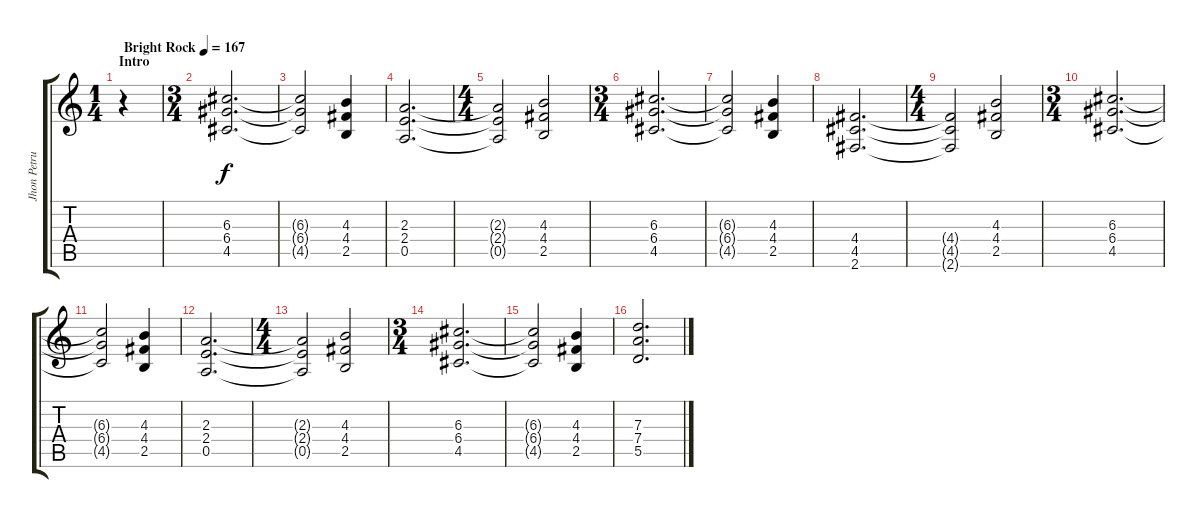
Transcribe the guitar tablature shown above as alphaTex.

\track ("Jhon Petrucci" "Jhon Petru") {instrument distortionguitar}
\staff {score tabs}
\tuning (E4 B3 G3 D3 A2 E2) {hide}
\ts (1 4)
\section ("" "Intro")
\tempo (167 "Bright Rock")
\clef g2
\ks c
r.4{dy f instrument distortionguitar} |
\ts (3 4)
(6.3 6.4 4.5).2{d} |
(6.3{t} 6.4{t} 4.5{t}).2 (4.3 4.4 2.5).4 |
(2.3 2.4 0.5).2{d} |
\ts (4 4)
(2.3{t} 2.4{t} 0.5{t}).2 (4.3 4.4 2.5).2 |
\ts (3 4)
(6.3 6.4 4.5).2{d} |
(6.3{t} 6.4{t} 4.5{t}).2 (4.3 4.4 2.5).4 |
(4.4 4.5 2.6).2{d} |
\ts (4 4)
(4.4{t} 4.5{t} 2.6{t}).2 (4.3 4.4 2.5).2 |
\ts (3 4)
(6.3 6.4 4.5).2{d} |
(6.3{t} 6.4{t} 4.5{t}).2 (4.3 4.4 2.5).4 |
(2.3 2.4 0.5).2{d} |
\ts (4 4)
(2.3{t} 2.4{t} 0.5{t}).2 (4.3 4.4 2.5).2 |
\ts (3 4)
(6.3 6.4 4.5).2{d} |
(6.3{t} 6.4{t} 4.5{t}).2 (4.3 4.4 2.5).4 |
(7.3 7.4 5.5).2{d}
